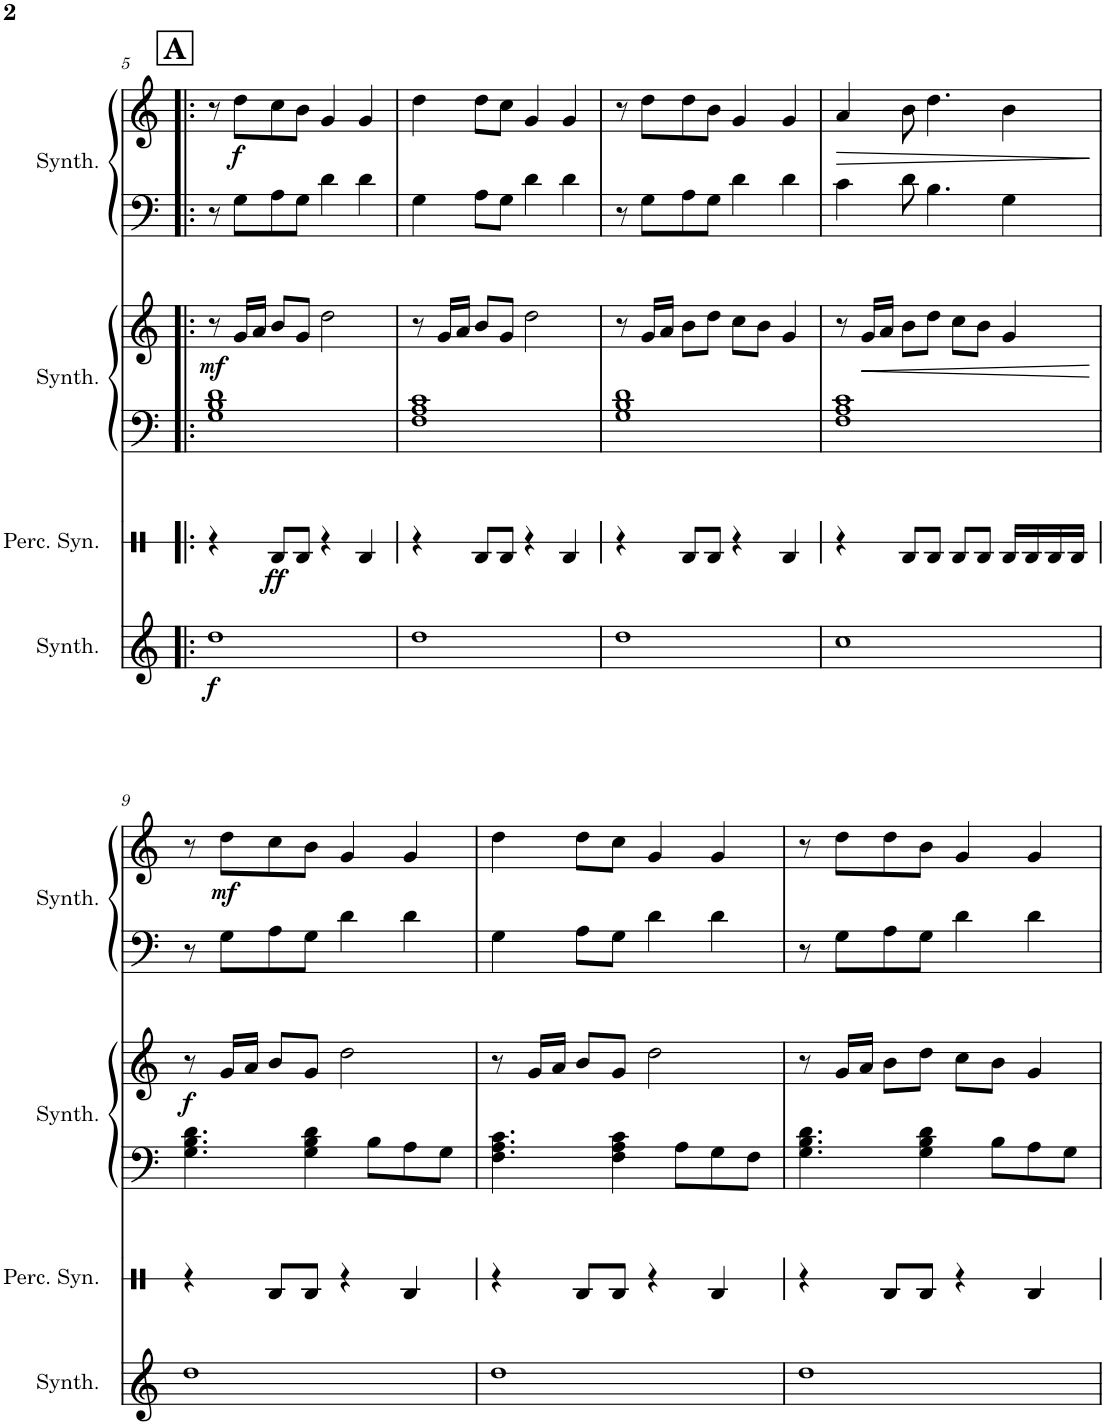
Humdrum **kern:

**kern	**dynam	**kern	**dynam	**kern	**kern	**dynam	**kern	**kern	**dynam
*part4	*part4	*part3	*part3	*part2	*part2	*part2	*part1	*part1	*part1
*staff6	*staff6	*staff5	*staff5	*staff4	*staff3	*staff3/4	*staff2	*staff1	*staff1/2
*I"Choir Synthesizer	*	*I"Percussion Synthesizer	*	*I"Square Synthesizer	*	*	*I"Square Synthesizer	*	*
*I'Synth.	*	*I'Perc. Syn.	*	*I'Synth.	*	*	*I'Synth.	*	*
!!LO:PB:g=z
*clefG2	*	*clefX	*	*clefF4	*clefG2	*	*clefF4	*clefG2	*
*k[]	*	*k[]	*	*k[]	*k[]	*	*k[]	*k[]	*
*M4/4	*	*M4/4	*	*M4/4	*M4/4	*	*M4/4	*M4/4	*
!!LO:REH:place=s1:a:B:cj:fs=14:t=A
=5!|:	=5!|:	=5!|:	=5!|:	=5!|:	=5!|:	=5!|:	=5!|:	=5!|:	=5!|:
!	!LO:DY:b	!	!	!	!	!LO:DY:b	!	!	!
1dd	f	4r	.	1G 1B 1d	8r	mf	8r	8r	.
!	!	!	!	!	!	!	!	!	!LO:DY:b
.	.	.	.	.	16g/LL	.	8G\L	8dd\L	f
.	.	.	.	.	16a/JJ	.	.	.	.
!	!	!	!LO:DY:b	!	!	!	!	!	!
.	.	8RB/L	ff	.	8b/L	.	8A\	8cc\	.
.	.	8RB/J	.	.	8g/J	.	8G\J	8b\J	.
.	.	4r	.	.	2dd\	.	4d\	4g/	.
.	.	4RB/	.	.	.	.	4d\	4g/	.
=6	=6	=6	=6	=6	=6	=6	=6	=6	=6
1dd	.	4r	.	1F 1A 1c	8r	.	4G\	4dd\	.
.	.	.	.	.	16g/LL	.	.	.	.
.	.	.	.	.	16a/JJ	.	.	.	.
.	.	8RB/L	.	.	8b/L	.	8A\L	8dd\L	.
.	.	8RB/J	.	.	8g/J	.	8G\J	8cc\J	.
.	.	4r	.	.	2dd\	.	4d\	4g/	.
.	.	4RB/	.	.	.	.	4d\	4g/	.
=7	=7	=7	=7	=7	=7	=7	=7	=7	=7
1dd	.	4r	.	1G 1B 1d	8r	.	8r	8r	.
.	.	.	.	.	16g/LL	.	8G\L	8dd\L	.
.	.	.	.	.	16a/JJ	.	.	.	.
.	.	8RB/L	.	.	8b\L	.	8A\	8dd\	.
.	.	8RB/J	.	.	8dd\J	.	8G\J	8b\J	.
.	.	4r	.	.	8cc\L	.	4d\	4g/	.
.	.	.	.	.	8b\J	.	.	.	.
.	.	4RB/	.	.	4g/	.	4d\	4g/	.
=8	=8	=8	=8	=8	=8	=8	=8	=8	=8
!	!	!	!	!	!	!	!	!	!LO:HP:b
1cc	.	4r	.	1F 1A 1c	8r	.	4c\	4a/	>
!	!	!	!	!	!	!LO:HP:b	!	!	!
.	.	.	.	.	16g/LL	<	.	.	.
.	.	.	.	.	16a/JJ	.	.	.	.
.	.	8RB/L	.	.	8b\L	.	8d\	8b\	.
.	.	8RB/J	.	.	8dd\J	.	4.B\	4.dd\	.
.	.	8RB/L	.	.	8cc\L	.	.	.	.
.	.	8RB/J	.	.	8b\J	.	.	.	.
.	.	16RB/LL	.	.	4g/	.	4G\	4b\	.
.	.	16RB/	.	.	.	.	.	.	.
.	.	16RB/	.	.	.	.	.	.	.
.	.	16RB/JJ	.	.	.	.	.	.	.
.	.	.	.	.	.	[	.	.	]
!!LO:LB:g=z
=9	=9	=9	=9	=9	=9	=9	=9	=9	=9
!	!	!	!	!	!	!LO:DY:b	!	!	!
1dd	.	4r	.	4.G\ 4.B\ 4.d\	8r	f	8r	8r	.
!	!	!	!	!	!	!	!	!	!LO:DY:b
.	.	.	.	.	16g/LL	.	8G\L	8dd\L	mf
.	.	.	.	.	16a/JJ	.	.	.	.
.	.	8RB/L	.	.	8b/L	.	8A\	8cc\	.
.	.	8RB/J	.	4G\ 4B\ 4d\	8g/J	.	8G\J	8b\J	.
.	.	4r	.	.	2dd\	.	4d\	4g/	.
.	.	.	.	8B\L	.	.	.	.	.
.	.	4RB/	.	8A\	.	.	4d\	4g/	.
.	.	.	.	8G\J	.	.	.	.	.
=10	=10	=10	=10	=10	=10	=10	=10	=10	=10
1dd	.	4r	.	4.F\ 4.A\ 4.c\	8r	.	4G\	4dd\	.
.	.	.	.	.	16g/LL	.	.	.	.
.	.	.	.	.	16a/JJ	.	.	.	.
.	.	8RB/L	.	.	8b/L	.	8A\L	8dd\L	.
.	.	8RB/J	.	4F\ 4A\ 4c\	8g/J	.	8G\J	8cc\J	.
.	.	4r	.	.	2dd\	.	4d\	4g/	.
.	.	.	.	8A\L	.	.	.	.	.
.	.	4RB/	.	8G\	.	.	4d\	4g/	.
.	.	.	.	8F\J	.	.	.	.	.
=11	=11	=11	=11	=11	=11	=11	=11	=11	=11
1dd	.	4r	.	4.G\ 4.B\ 4.d\	8r	.	8r	8r	.
.	.	.	.	.	16g/LL	.	8G\L	8dd\L	.
.	.	.	.	.	16a/JJ	.	.	.	.
.	.	8RB/L	.	.	8b\L	.	8A\	8dd\	.
.	.	8RB/J	.	4G\ 4B\ 4d\	8dd\J	.	8G\J	8b\J	.
.	.	4r	.	.	8cc\L	.	4d\	4g/	.
.	.	.	.	8B\L	8b\J	.	.	.	.
.	.	4RB/	.	8A\	4g/	.	4d\	4g/	.
.	.	.	.	8G\J	.	.	.	.	.
=	=	=	=	=	=	=	=	=	=
*-	*-	*-	*-	*-	*-	*-	*-	*-	*-
